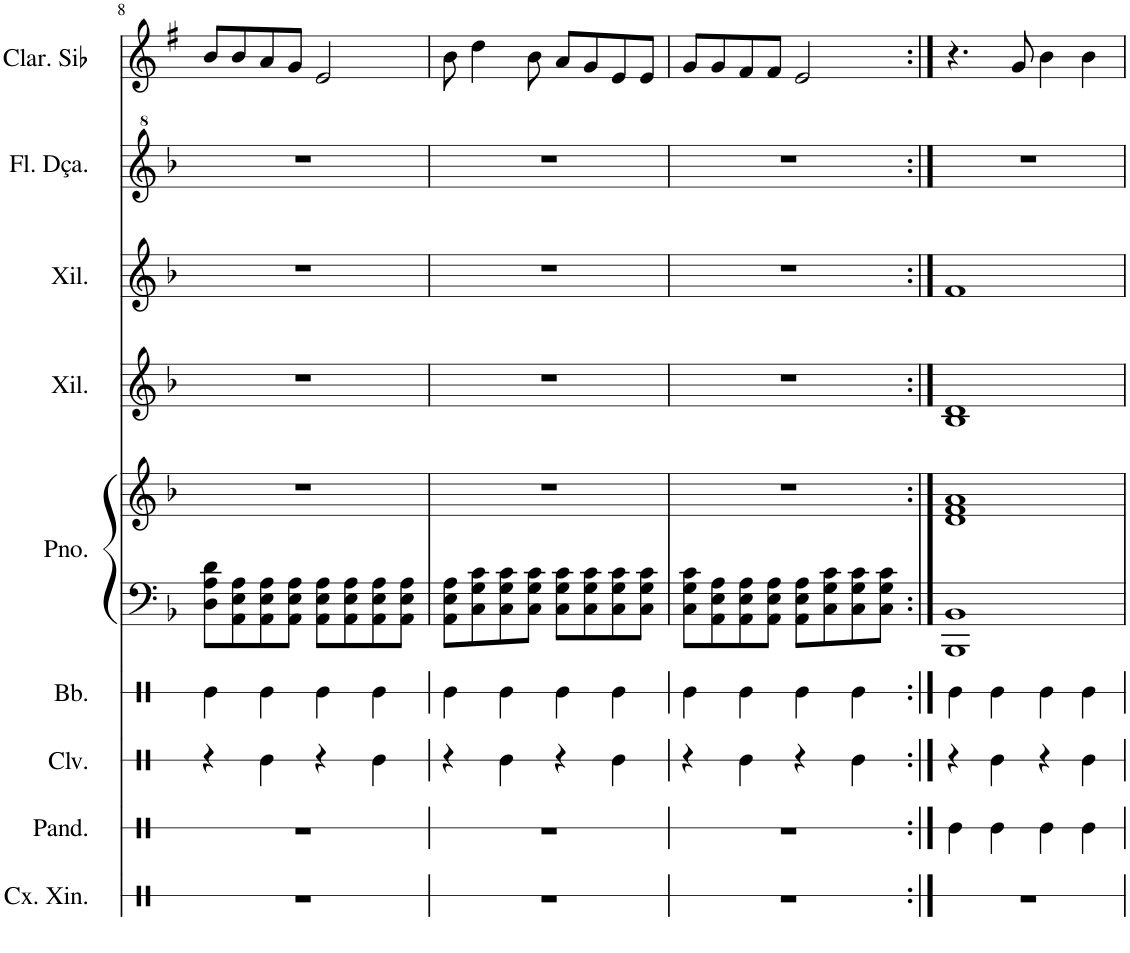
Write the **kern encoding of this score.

**kern	**kern	**kern	**kern	**kern	**kern	**kern	**kern	**kern	**kern
*part9	*part8	*part7	*part6	*part5	*part5	*part4	*part3	*part2	*part1
*staff10	*staff9	*staff8	*staff7	*staff6	*staff5	*staff4	*staff3	*staff2	*staff1
*I"Caixa xinesa	*I"Pandereta	*I"Claves	*I"Bombo	*I"Piano	*	*I"Xilòfon	*I"Xilòfon	*I"Flauta dolça	*I"Clarinette en Sib
*I'Cx. Xin.	*I'Pand.	*I'Clv.	*I'Bb.	*I'Pno.	*	*I'Xil.	*I'Xil.	*I'Fl. Dça.	*I'Clar. Sib
!!LO:PB:g=z
*clefX	*clefX	*clefX	*clefX	*clefF4	*clefG2	*clefG2	*clefG2	*clefG^2	*clefG2
*	*	*	*	*	*	*Trd-7c-12	*Trd-7c-12	*	*Trd1c2
*k[]	*k[]	*k[]	*k[]	*k[b-]	*k[b-]	*k[b-]	*k[b-]	*k[b-]	*k[f#]
*M4/4	*M4/4	*M4/4	*M4/4	*M4/4	*M4/4	*M4/4	*M4/4	*M4/4	*M4/4
=8	=8	=8	=8	=8	=8	=8	=8	=8	=8
1r	1r	4r	4Re\	8D\ 8A\ 8d\L	1r	1r	1r	1r	8b/L
.	.	.	.	8AA\ 8E\ 8A\	.	.	.	.	8b/
.	.	4Re\	4Re\	8AA\ 8E\ 8A\	.	.	.	.	8a/
.	.	.	.	8AA\ 8E\ 8A\J	.	.	.	.	8g/J
.	.	4r	4Re\	8AA\ 8E\ 8A\L	.	.	.	.	2e/
.	.	.	.	8AA\ 8E\ 8A\	.	.	.	.	.
.	.	4Re\	4Re\	8AA\ 8E\ 8A\	.	.	.	.	.
.	.	.	.	8AA\ 8E\ 8A\J	.	.	.	.	.
=9	=9	=9	=9	=9	=9	=9	=9	=9	=9
1r	1r	4r	4Re\	8AA\ 8E\ 8A\L	1r	1r	1r	1r	8b\
.	.	.	.	8C\ 8G\ 8c\	.	.	.	.	4dd\
.	.	4Re\	4Re\	8C\ 8G\ 8c\	.	.	.	.	.
.	.	.	.	8C\ 8G\ 8c\J	.	.	.	.	8b\
.	.	4r	4Re\	8C\ 8G\ 8c\L	.	.	.	.	8a/L
.	.	.	.	8C\ 8G\ 8c\	.	.	.	.	8g/
.	.	4Re\	4Re\	8C\ 8G\ 8c\	.	.	.	.	8e/
.	.	.	.	8C\ 8G\ 8c\J	.	.	.	.	8e/J
=10	=10	=10	=10	=10	=10	=10	=10	=10	=10
1r	1r	4r	4Re\	8C\ 8G\ 8c\L	1r	1r	1r	1r	8g/L
.	.	.	.	8AA\ 8E\ 8A\	.	.	.	.	8g/
.	.	4Re\	4Re\	8AA\ 8E\ 8A\	.	.	.	.	8f#/
.	.	.	.	8AA\ 8E\ 8A\J	.	.	.	.	8f#/J
.	.	4r	4Re\	8AA\ 8E\ 8A\L	.	.	.	.	2e/
.	.	.	.	8C\ 8G\ 8c\	.	.	.	.	.
.	.	4Re\	4Re\	8C\ 8G\ 8c\	.	.	.	.	.
.	.	.	.	8C\ 8G\ 8c\J	.	.	.	.	.
=11:|!	=11:|!	=11:|!	=11:|!	=11:|!	=11:|!	=11:|!	=11:|!	=11:|!	=11:|!
1r	4Re\	4r	4Re\	1BBB- 1BB-	1d 1f 1a	1B- 1d	1f	1r	4.r
.	4Re\	4Re\	4Re\	.	.	.	.	.	.
.	.	.	.	.	.	.	.	.	8g/
.	4Re\	4r	4Re\	.	.	.	.	.	4b\
.	4Re\	4Re\	4Re\	.	.	.	.	.	4b\
=	=	=	=	=	=	=	=	=	=
*-	*-	*-	*-	*-	*-	*-	*-	*-	*-
